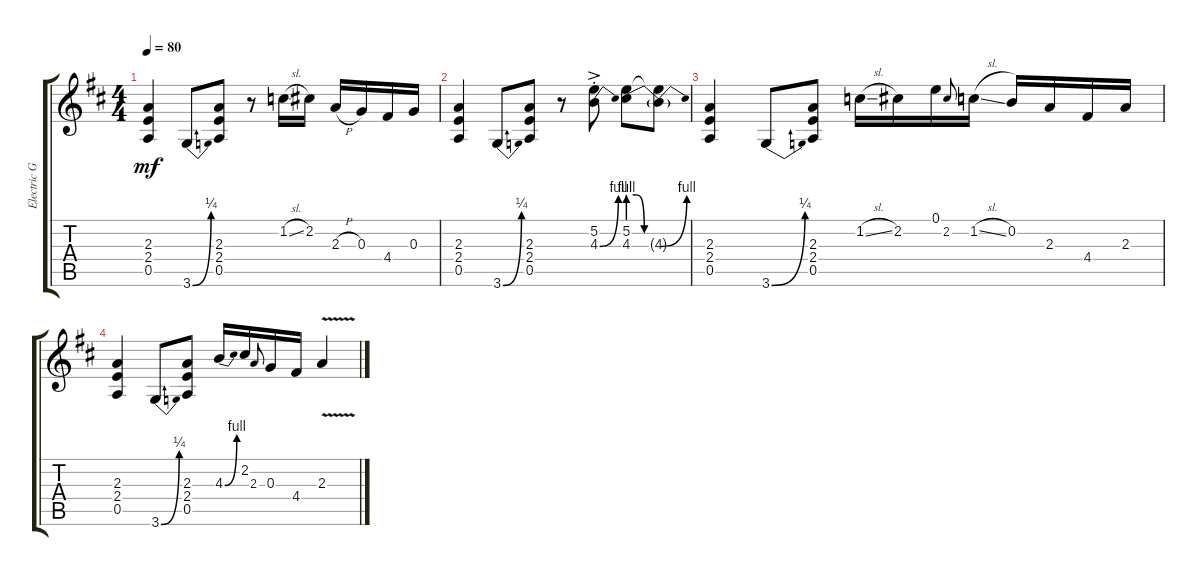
\track ("Electric Guitar" "Electric G") {instrument electricguitarclean}
\staff {score tabs}
\tuning (E4 B3 G3 D3 A2 E2) {hide}
\ts (4 4)
\tempo 80
\clef g2
\ks d
(2.3 2.4 0.5).4{dy mf instrument electricguitarclean} 3.6{be (bend 0 0 60 1)}.8 (2.3 2.4 0.5).8 r.8 1.2{sl}.16 2.2.16 2.3{h}.16 0.3.16 4.4.16 0.3.16 |
(2.3 2.4 0.5).4 3.6{be (bend 0 0 60 1)}.8 (2.3 2.4 0.5).8 r.8 (5.2{ac st} 4.3{be (bend 0 0 60 4) ac st}).8 (5.2 4.3{be (custom 0 4 15 4 30 0 60 0)}).8 (5.2{t} 4.3{be (bend 0 0 60 4) t}).8 |
(2.3 2.4 0.5).4 3.6{be (bend 0 0 60 1)}.8 (2.3 2.4 0.5).8 1.2{sl}.16 2.2.16 0.1.16 2.2.8{gr onbeat} 1.2{sl}.16 0.2.16 2.3.16 4.4.16 2.3.16 |
(2.3 2.4 0.5).4 3.6{be (bend 0 0 60 1)}.8 (2.3 2.4 0.5).8 4.3{be (bend 0 0 60 4)}.16 2.2.16 2.3.8{gr onbeat} 0.3.16 4.4.16 2.3{v}.4
